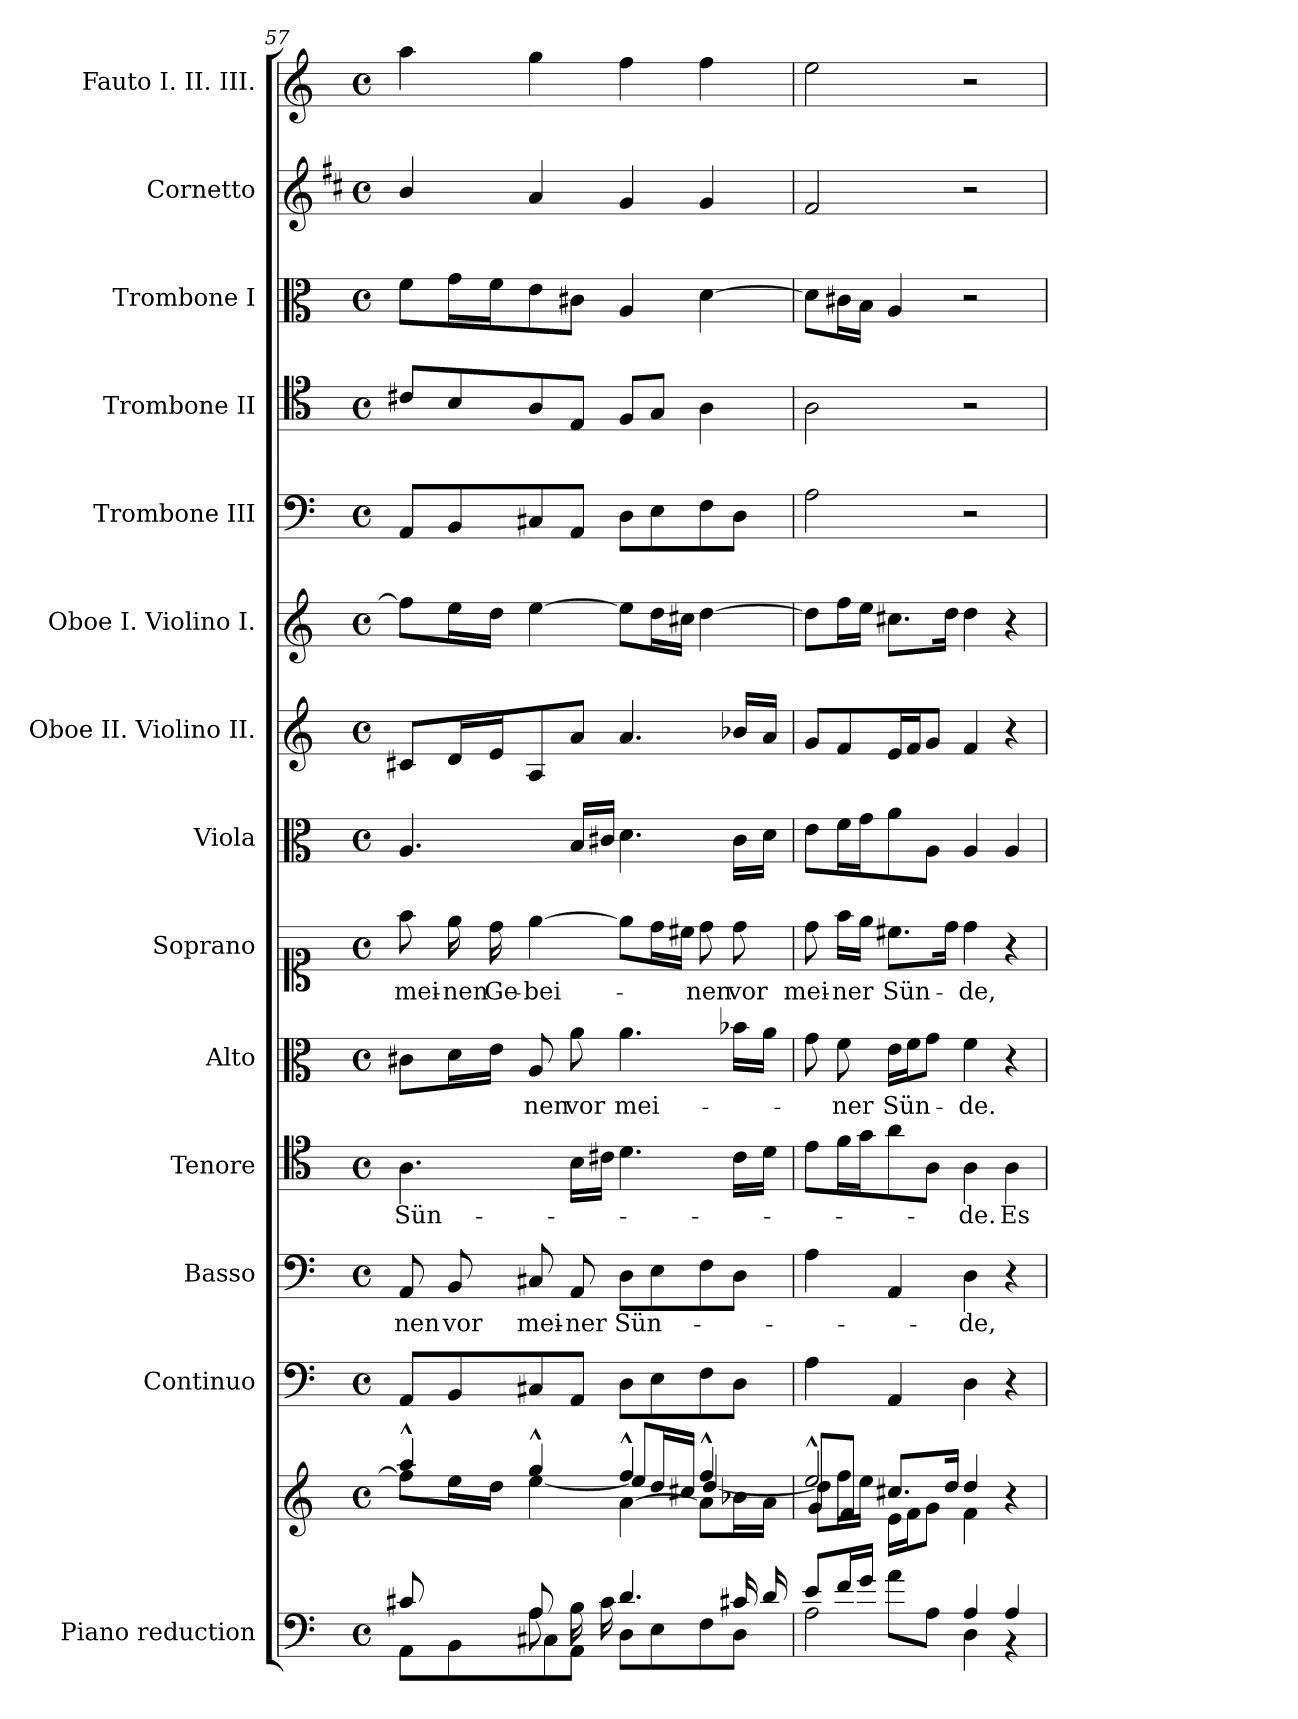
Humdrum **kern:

**kern	**kern	**kern	**kern	**text	**kern	**text	**kern	**text	**kern	**text	**kern	**kern	**kern	**kern	**kern	**kern	**kern	**kern
*part14	*part14	*part13	*part12	*part12	*part11	*part11	*part10	*part10	*part9	*part9	*part8	*part7	*part6	*part5	*part4	*part3	*part2	*part1
*staff15	*staff14	*staff13	*staff12	*staff12	*staff11	*staff11	*staff10	*staff10	*staff9	*staff9	*staff8	*staff7	*staff6	*staff5	*staff4	*staff3	*staff2	*staff1
*I"Piano reduction	*	*I"Continuo	*I"Basso	*	*I"Tenore	*	*I"Alto	*	*I"Soprano	*	*I"Viola	*I"Oboe II. Violino II.	*I"Oboe I. Violino I.	*I"Trombone III	*I"Trombone II	*I"Trombone I	*I"Cornetto	*I"Fauto I. II. III.
*I'Pno	*	*	*	*	*	*	*	*	*	*	*	*	*I'Ob	*I'Trb	*I'Trb	*I'Trb	*	*
*clefF4	*clefG2	*clefF4	*clefF4	*	*clefC4	*	*clefC3	*	*clefC1	*	*clefC3	*clefG2	*clefG2	*clefF4	*clefC4	*clefC3	*clefG2	*clefG2
*	*	*	*	*	*	*	*	*	*	*	*	*	*	*	*ITrd7c12	*ITrd7c12	*ITrd1c2	*
*k[]	*k[]	*k[]	*k[]	*	*k[]	*	*k[]	*	*k[]	*	*k[]	*k[]	*k[]	*k[]	*k[]	*k[]	*k[]	*k[]
*M4/4	*M4/4	*M4/4	*M4/4	*	*M4/4	*	*M4/4	*	*M4/4	*	*M4/4	*M4/4	*M4/4	*M4/4	*M4/4	*M4/4	*M4/4	*M4/4
*met(c)	*met(c)	*met(c)	*met(c)	*	*met(c)	*	*met(c)	*	*met(c)	*	*met(c)	*met(c)	*met(c)	*met(c)	*met(c)	*met(c)	*met(c)	*met(c)
=57	=57	=57	=57	=57	=57	=57	=57	=57	=57	=57	=57	=57	=57	=57	=57	=57	=57	=57
*^	*^	*	*	*	*	*	*	*	*	*	*	*	*	*	*	*	*	*
*	*^	*	*^	*	*	*	*	*	*	*	*	*	*	*	*	*	*	*	*	*
*	*	*	*	*	*^	*	*	*	*	*	*	*	*	*	*	*	*	*	*	*	*	*
!	!	!	!	!	!	!	!	!	!LO:LY:b	!	!LO:LY:b	!	!	!	!LO:LY:b	!	!	!	!	!	!	!	!
4ryy	8c#X/L	8AA\L	4aa^^/	8ff\L]	4ryy	8ryy	8AA/L	8AA/	nen	4.A\	Sün-	8c#X\L	.	8ff\	mei-	4.A/	8c#X/L	8ff\L]	8AA/L	8C#X/L	8F\L	4a/	4aa\
!	!	!	!	!	!	!	!	!	!LO:LY:b	!	!	!	!	!	!LO:LY:b	!	!	!	!	!	!	!	!
.	8ryy	8BB\	.	16ee\L	.	16d\L	8BB/	8BB/	vor	.	.	16d\L	.	16ee\	nen	.	16d/L	16ee\L	8BB/	8BB/	16G\L	.	.
!	!	!	!	!	!	!	!	!	!	!	!	!	!	!	!LO:LY:b	!	!	!	!	!	!	!	!
.	.	.	.	16dd\JJ	.	16e\JJ	.	.	.	.	.	16e\JJ	.	16dd\	Ge-	.	16e/J	16dd\JJ	.	.	16F\J	.	.
!	!	!	!	!	!	!	!	!	!LO:LY:b	!	!	!	!LO:LY:b	!	!LO:LY:b	!	!	!	!	!	!	!	!
8A/L	8A\L	8C#X\	4gg^^/	[4ee\	8ryy	2.ryy	8C#X/	8C#X/	mei-	.	.	8A/	nen	[4ee\	bei-	.	8A/	[4ee\	8C#X/	8AA/	8E\	4g/	4gg\
!	!	!	!	!	!	!	!	!	!LO:LY:b	!	!	!	!LO:LY:b	!	!	!	!	!	!	!	!	!	!
2ryy	16B\L	8AA\J	.	.	8a\J	.	8AA/J	8AA/	ner	16B\LL	.	8a\	vor	.	.	16B/LL	8a/J	.	8AA/J	8EE/J	8C#X\J	.	.
.	16c#\JJ	.	.	.	.	.	.	.	.	16c#X\JJ	.	.	.	.	.	16c#X/JJ	.	.	.	.	.	.	.
!	!	!	!	!	!	!	!	!	!LO:LY:b	!	!	!	!LO:LY:b	!	!	!	!	!	!	!	!	!	!
.	4.d/	8D\L	4ff^^/	8ee/L]	[4a\	.	8D\L	8D\L	Sün-	4.d\	.	4.a\	mei-	8ee\L]	.	4.d\	4.a/	8ee\L]	8D\L	8FF/L	4AA/	4f/	4ff\
.	.	8E\	.	16dd/L	.	.	8E\	8E\	.	.	.	.	.	16dd\L	.	.	.	16dd\L	8E\	8GG/J	.	.	.
.	.	.	.	16cc#X/JJ	.	.	.	.	.	.	.	.	.	16cc#X\JJ	.	.	.	16cc#X\JJ	.	.	.	.	.
!	!	!	!	!	!	!	!	!	!	!	!	!	!	!	!LO:LY:b	!	!	!	!	!	!	!	!
.	.	8F\	4ff^^/	[4dd/	8a\L]	.	8F\	8F\	.	.	.	.	.	8dd\	-nen	.	.	[4dd\	8F\	4AA\	[4D\	4f/	4ff\
!	!	!	!	!	!	!	!	!	!	!	!	!	!	!	!LO:LY:b	!	!	!	!	!	!	!	!
8ryy	16c#X/LL	8D\J	.	.	16b-X\L	.	8D\J	8D\J	.	16c#\LL	.	16b-X\LL	.	8dd\	vor	16c#\LL	16b-X/LL	.	8D\J	.	.	.	.
.	16d/JJ	.	.	.	16a\JJ	.	.	.	.	16d\JJ	.	16a\JJ	.	.	.	16d\JJ	16a/JJ	.	.	.	.	.	.
*	*v	*v	*	*	*	*	*	*	*	*	*	*	*	*	*	*	*	*	*	*	*	*	*
*	*	*	*	*v	*v	*	*	*	*	*	*	*	*	*	*	*	*	*	*	*	*	*
!!LO:PB:g=z
=58	=58	=58	=58	=58	=58	=58	=58	=58	=58	=58	=58	=58	=58	=58	=58	=58	=58	=58	=58	=58	=58
!	!	!	!	!	!	!	!	!	!	!	!	!	!LO:LY:b	!	!	!	!	!	!	!	!
8e/L	2A\	2ee^^/	8dd\L]	8g/L	4A\	4A\	.	8e\L	.	8g\	.	8dd\	mei-	8e\L	8g/L	8dd\L]	2A\	2AA\	8D\L]	2e/	2ee\
!	!	!	!	!	!	!	!	!	!	!	!LO:LY:b	!	!LO:LY:b	!	!	!	!	!	!	!	!
16f/L	.	.	16ff\L	8f/J	.	.	.	16f\L	.	8f\	-ner	16ff\LL	ner	16f\L	8f/	16ff\L	.	.	16C#X\L	.	.
16g/JJ	.	.	16ee\JJ	.	.	.	.	16g\J	.	.	.	16ee\JJ	.	16g\J	.	16ee\JJ	.	.	16BB\JJ	.	.
!	!	!	!	!	!	!	!	!	!	!	!LO:LY:b	!	!LO:LY:b	!	!	!	!	!	!	!	!
8a\L	.	.	16e\LL	8.cc#X/L	4AA/	4AA/	.	8a\	.	16e\LL	Sün-	8.cc#X\L	Sün-	8a\	16e/L	8.cc#X\L	.	.	4AA/	.	.
.	.	.	16f\J	.	.	.	.	.	.	16f\J	.	.	.	.	16f/J	.	.	.	.	.	.
8A\J	.	.	8g\J	.	.	.	.	8A\J	.	8g\J	.	.	.	8A\J	8g/J	.	.	.	.	.	.
.	.	.	.	16dd/Jk	.	.	.	.	.	.	.	16dd\Jk	.	.	.	16dd\Jk	.	.	.	.	.
!	!	!	!	!	!	!	!LO:LY:b	!	!LO:LY:b	!	!LO:LY:b	!	!LO:LY:b	!	!	!	!	!	!	!	!
4A/	4D\	4dd/	4f\	4ryy	4D\	4D\	-de,	4A\	de.	4f\	-de.	4dd\	-de,	4A/	4f/	4dd\	2r	2r	2r	2r	2r
!	!	!	!	!	!	!	!	!	!LO:LY:b	!	!	!	!	!	!	!	!	!	!	!	!
4A/	4r	4r	4ryy	4ryy	4r	4r	.	4A\	Es	4r	.	4r	.	4A/	4r	4r	.	.	.	.	.
*v	*v	*	*	*	*	*	*	*	*	*	*	*	*	*	*	*	*	*	*	*	*
*	*v	*v	*v	*	*	*	*	*	*	*	*	*	*	*	*	*	*	*	*	*
=	=	=	=	=	=	=	=	=	=	=	=	=	=	=	=	=	=	=
*-	*-	*-	*-	*-	*-	*-	*-	*-	*-	*-	*-	*-	*-	*-	*-	*-	*-	*-
